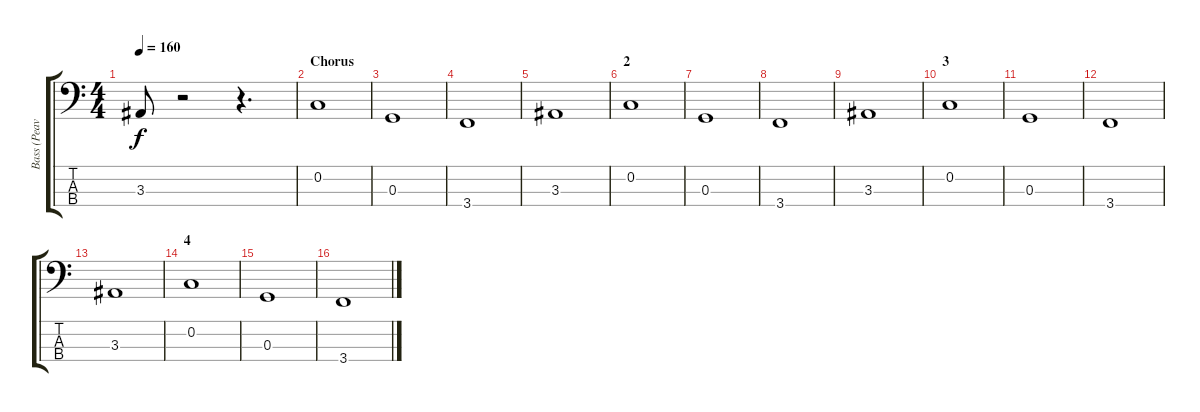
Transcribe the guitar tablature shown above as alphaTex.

\track ("Bass (Peavey Wagner)" "Bass (Peav") {instrument electricbasspick}
\staff {score tabs}
\tuning (F2 C2 G1 D1) {hide}
\ts (4 4)
\tempo 160
\clef f4
\ks c
3.3.8{dy f} r.2 r.4{d} |
\section ("" "Chorus")
0.2.1 |
0.3.1 |
3.4.1 |
3.3.1 |
\section ("" "2")
0.2.1 |
0.3.1 |
3.4.1 |
3.3.1 |
\section ("" "3")
0.2.1 |
0.3.1 |
3.4.1 |
3.3.1 |
\section ("" "4")
0.2.1 |
0.3.1 |
3.4.1
